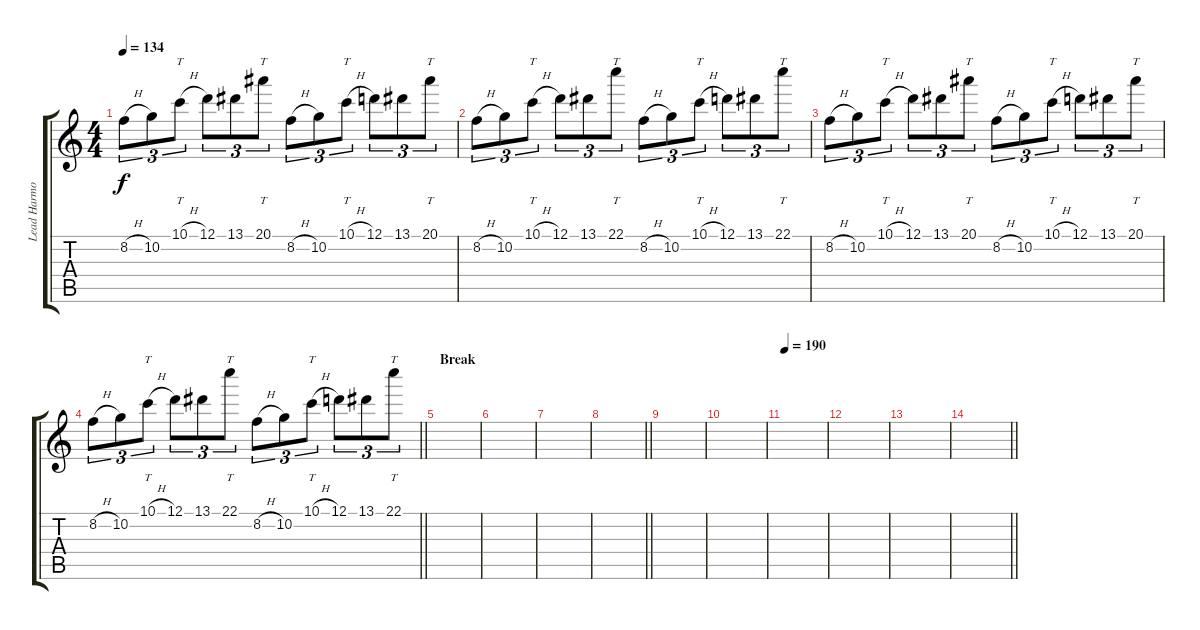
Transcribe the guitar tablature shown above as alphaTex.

\track ("Lead Harmony" "Lead Harmo") {instrument overdrivenguitar}
\staff {score tabs}
\tuning (D4 A3 F3 C3 G2 C2) {hide}
\ts (4 4)
\tempo 134
\clef g2
\ks c
8.2{h}.8{tu (3 2) dy f} 10.2.8{tu (3 2)} 10.1{h}.8{tt tu (3 2)} 12.1.8{tu (3 2)} 13.1.8{tu (3 2)} 20.1.8{tt tu (3 2)} 8.2{h}.8{tu (3 2)} 10.2.8{tu (3 2)} 10.1{h}.8{tt tu (3 2)} 12.1.8{tu (3 2)} 13.1.8{tu (3 2)} 20.1.8{tt tu (3 2)} |
8.2{h}.8{tu (3 2)} 10.2.8{tu (3 2)} 10.1{h}.8{tt tu (3 2)} 12.1.8{tu (3 2)} 13.1.8{tu (3 2)} 22.1.8{tt tu (3 2)} 8.2{h}.8{tu (3 2)} 10.2.8{tu (3 2)} 10.1{h}.8{tt tu (3 2)} 12.1.8{tu (3 2)} 13.1.8{tu (3 2)} 22.1.8{tt tu (3 2)} |
8.2{h}.8{tu (3 2)} 10.2.8{tu (3 2)} 10.1{h}.8{tt tu (3 2)} 12.1.8{tu (3 2)} 13.1.8{tu (3 2)} 20.1.8{tt tu (3 2)} 8.2{h}.8{tu (3 2)} 10.2.8{tu (3 2)} 10.1{h}.8{tt tu (3 2)} 12.1.8{tu (3 2)} 13.1.8{tu (3 2)} 20.1.8{tt tu (3 2)} |
\barLineRight lightlight
8.2{h}.8{tu (3 2)} 10.2.8{tu (3 2)} 10.1{h}.8{tt tu (3 2)} 12.1.8{tu (3 2)} 13.1.8{tu (3 2)} 22.1.8{tt tu (3 2)} 8.2{h}.8{tu (3 2)} 10.2.8{tu (3 2)} 10.1{h}.8{tt tu (3 2)} 12.1.8{tu (3 2)} 13.1.8{tu (3 2)} 22.1.8{tt tu (3 2)} |
\section ("" "Break")
|
|
|
\barLineRight lightlight
|
\section ("" "")
|
|
\tempo 190
|
|
|
\barLineRight lightlight
